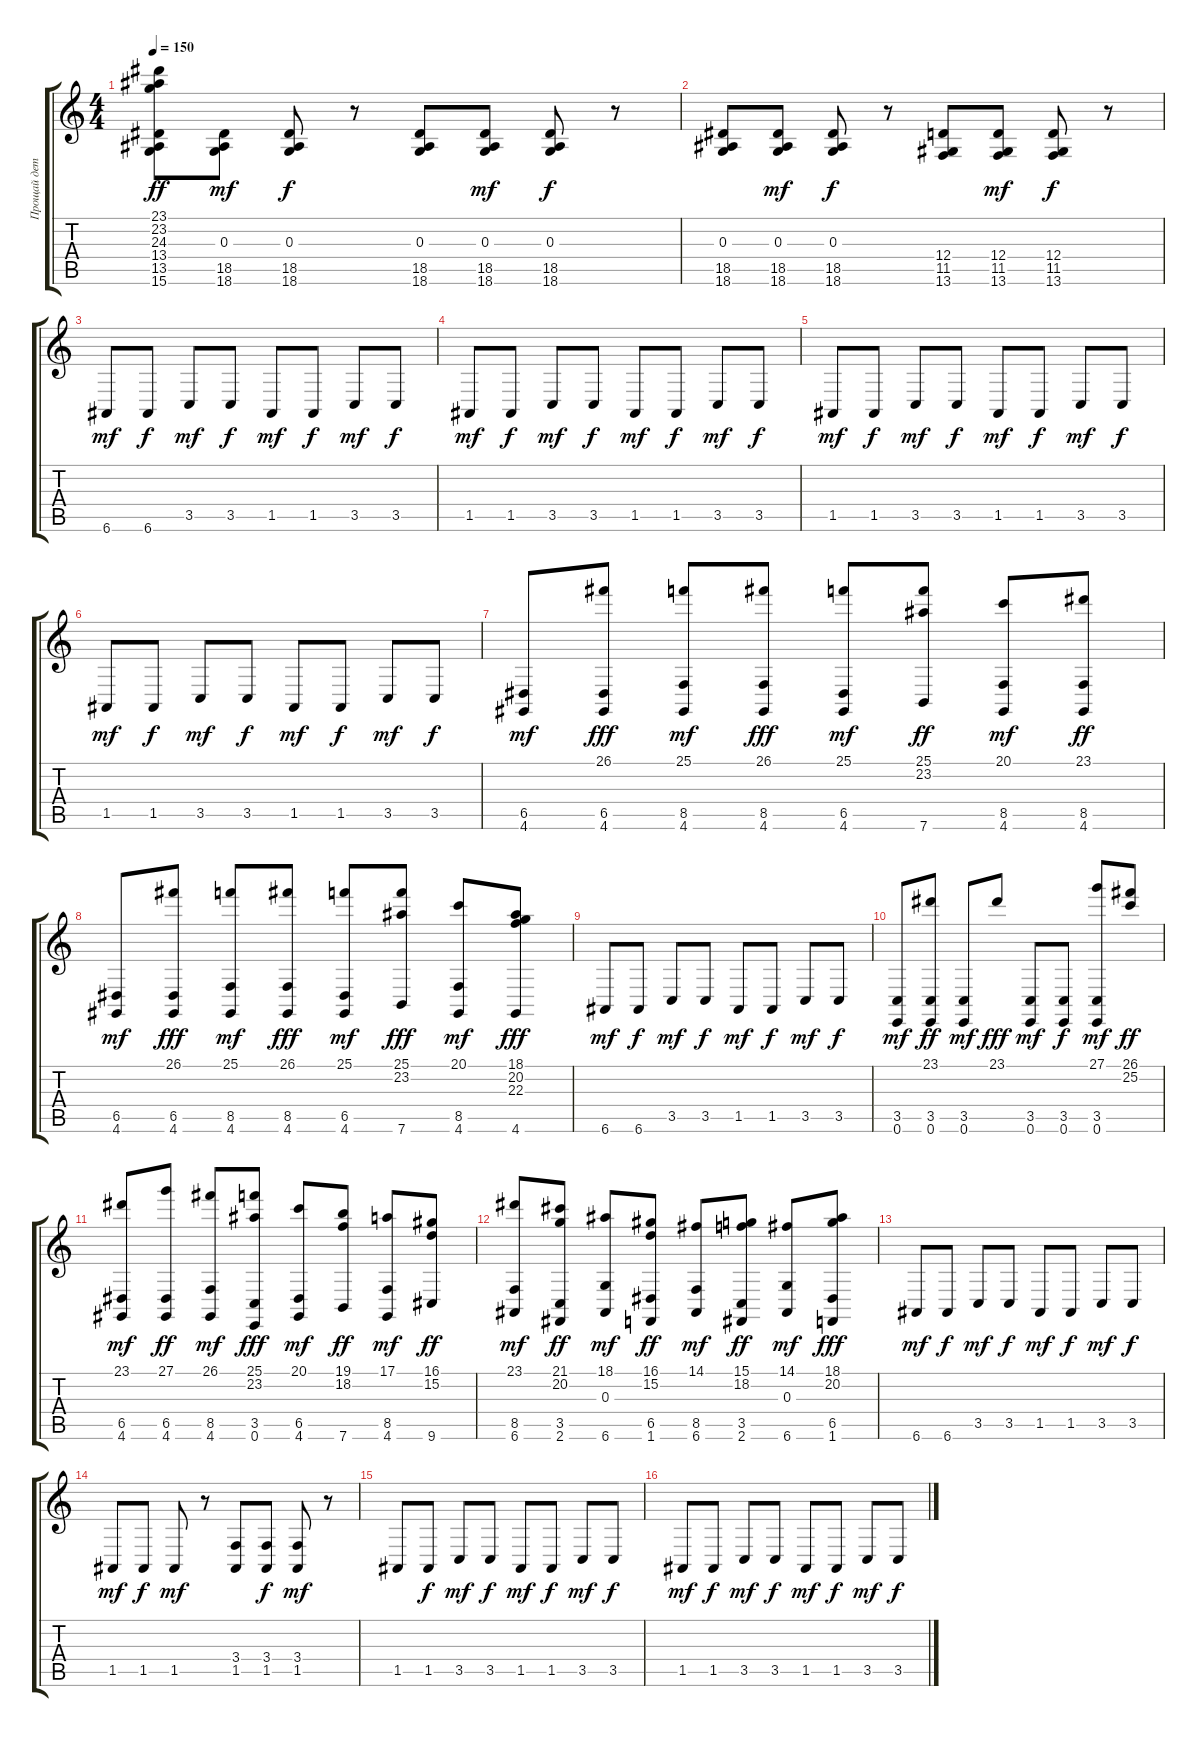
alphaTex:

\track ("Прощай детка" "Прощай дет") {instrument honkytonkpiano}
\staff {score tabs}
\tuning (E4 B3 G3 D3 A2 E2) {hide}
\ts (4 4)
\tempo 150
\clef g2
\ks c
(23.1 23.2 24.3 13.4 13.5 15.6).8{dy ff} (0.3 18.5 18.6).8{dy mf} (0.3 18.5 18.6).8{dy f} r.8 (0.3 18.5 18.6).8 (0.3 18.5 18.6).8{dy mf} (0.3 18.5 18.6).8{dy f} r.8 |
(0.3 18.5 18.6).8 (0.3 18.5 18.6).8{dy mf} (0.3 18.5 18.6).8{dy f} r.8 (12.4 11.5 13.6).8 (12.4 11.5 13.6).8{dy mf} (12.4 11.5 13.6).8{dy f} r.8 |
6.6.8{dy mf} 6.6.8{dy f} 3.5.8{dy mf} 3.5.8{dy f} 1.5.8{dy mf} 1.5.8{dy f} 3.5.8{dy mf} 3.5.8{dy f} |
1.5.8{dy mf} 1.5.8{dy f} 3.5.8{dy mf} 3.5.8{dy f} 1.5.8{dy mf} 1.5.8{dy f} 3.5.8{dy mf} 3.5.8{dy f} |
1.5.8{dy mf} 1.5.8{dy f} 3.5.8{dy mf} 3.5.8{dy f} 1.5.8{dy mf} 1.5.8{dy f} 3.5.8{dy mf} 3.5.8{dy f} |
1.5.8{dy mf} 1.5.8{dy f} 3.5.8{dy mf} 3.5.8{dy f} 1.5.8{dy mf} 1.5.8{dy f} 3.5.8{dy mf} 3.5.8{dy f} |
(6.5 4.6).8{dy mf} (26.1 6.5 4.6).8{dy fff} (25.1 8.5 4.6).8{dy mf} (26.1 8.5 4.6).8{dy fff} (25.1 6.5 4.6).8{dy mf} (25.1 23.2 7.6).8{dy ff} (20.1 8.5 4.6).8{dy mf} (23.1 8.5 4.6).8{dy ff} |
(6.5 4.6).8{dy mf} (26.1 6.5 4.6).8{dy fff} (25.1 8.5 4.6).8{dy mf} (26.1 8.5 4.6).8{dy fff} (25.1 6.5 4.6).8{dy mf} (25.1 23.2 7.6).8{dy fff} (20.1 8.5 4.6).8{dy mf} (18.1 20.2 22.3 4.6).8{dy fff} |
6.6.8{dy mf} 6.6.8{dy f} 3.5.8{dy mf} 3.5.8{dy f} 1.5.8{dy mf} 1.5.8{dy f} 3.5.8{dy mf} 3.5.8{dy f} |
(3.5 0.6).8{dy mf} (23.1 3.5 0.6).8{dy ff} (3.5 0.6).8{dy mf} 23.1.8{dy fff} (3.5 0.6).8{dy mf} (3.5 0.6).8{dy f} (27.1 3.5 0.6).8{dy mf} (26.1 25.2).8{dy ff} |
(23.1 6.5 4.6).8{dy mf} (27.1 6.5 4.6).8{dy ff} (26.1 8.5 4.6).8{dy mf} (25.1 23.2 3.5 0.6).8{dy fff} (20.1 6.5 4.6).8{dy mf} (19.1 18.2 7.6).8{dy ff} (17.1 8.5 4.6).8{dy mf} (16.1 15.2 9.6).8{dy ff} |
(23.1 8.5 6.6).8{dy mf} (21.1 20.2 3.5 2.6).8{dy ff} (18.1 0.3 6.6).8{dy mf} (16.1 15.2 6.5 1.6).8{dy ff} (14.1 8.5 6.6).8{dy mf} (15.1 18.2 3.5 2.6).8{dy ff} (14.1 0.3 6.6).8{dy mf} (18.1 20.2 6.5 1.6).8{dy fff} |
6.6.8{dy mf} 6.6.8{dy f} 3.5.8{dy mf} 3.5.8{dy f} 1.5.8{dy mf} 1.5.8{dy f} 3.5.8{dy mf} 3.5.8{dy f} |
1.5.8{dy mf} 1.5.8{dy f} 1.5.8{dy mf} r.8 (3.4 1.5).8 (3.4 1.5).8{dy f} (3.4 1.5).8{dy mf} r.8 |
1.5.8 1.5.8{dy f} 3.5.8{dy mf} 3.5.8{dy f} 1.5.8{dy mf} 1.5.8{dy f} 3.5.8{dy mf} 3.5.8{dy f} |
1.5.8{dy mf} 1.5.8{dy f} 3.5.8{dy mf} 3.5.8{dy f} 1.5.8{dy mf} 1.5.8{dy f} 3.5.8{dy mf} 3.5.8{dy f}
